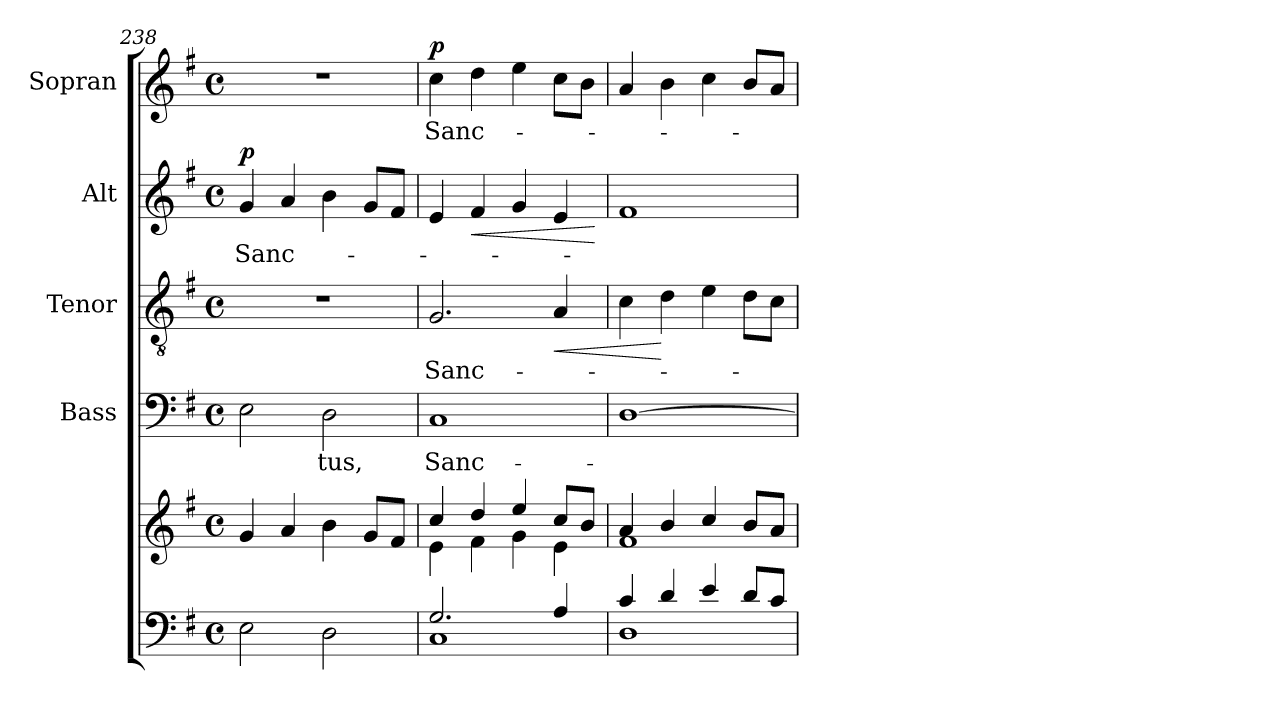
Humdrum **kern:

**kern	**kern	**kern	**text	**kern	**text	**dynam	**kern	**text	**dynam	**kern	**text	**dynam
*part5	*part5	*part4	*part4	*part3	*part3	*part3	*part2	*part2	*part2	*part1	*part1	*part1
*staff6	*staff5	*staff4	*staff4	*staff3	*staff3	*staff3	*staff2	*staff2	*staff2	*staff1	*staff1	*staff1
*	*	*I"Bass	*	*I"Tenor	*	*	*I"Alt	*	*	*I"Sopran	*	*
*	*	*I'B.	*	*I'T.	*	*	*I'A.	*	*	*I'S.	*	*
*clefF4	*clefG2	*clefF4	*	*clefGv2	*	*	*clefG2	*	*	*clefG2	*	*
*k[f#]	*k[f#]	*k[f#]	*	*k[f#]	*	*	*k[f#]	*	*	*k[f#]	*	*
*G:	*G:	*G:	*	*G:	*	*	*G:	*	*	*G:	*	*
*M4/4	*M4/4	*M4/4	*	*M4/4	*	*	*M4/4	*	*	*M4/4	*	*
*met(c)	*met(c)	*met(c)	*	*met(c)	*	*	*met(c)	*	*	*met(c)	*	*
=238	=238	=238	=238	=238	=238	=238	=238	=238	=238	=238	=238	=238
!	!	!	!	!	!	!	!	!LO:LY:b	!LO:DY:a	!	!	!
2E\	4g/	2E\	.	1r	.	.	4g/	Sanc-	p	1r	.	.
.	4a/	.	.	.	.	.	4a/	.	.	.	.	.
!	!	!	!LO:LY:b	!	!	!	!	!	!	!	!	!
2D\	4b\	2D\	-tus,	.	.	.	4b\	.	.	.	.	.
.	8g/L	.	.	.	.	.	8g/L	.	.	.	.	.
.	8f#/J	.	.	.	.	.	8f#/J	.	.	.	.	.
=239	=239	=239	=239	=239	=239	=239	=239	=239	=239	=239	=239	=239
*^	*^	*	*	*	*	*	*	*	*	*	*	*
!	!	!	!	!	!LO:LY:b	!	!LO:LY:b	!	!	!	!	!	!LO:LY:b	!LO:DY:a
2.G/	1C	4cc/	4e\	1C	Sanc-	2.G/	Sanc-	.	4e/	.	.	4cc\	Sanc-	p
!	!	!	!	!	!	!	!	!	!	!	!LO:HP:b	!	!	!
.	.	4dd/	4f#\	.	.	.	.	.	4f#/	.	<	4dd\	.	.
.	.	4ee/	4g\	.	.	.	.	.	4g/	.	.	4ee\	.	.
!	!	!	!	!	!	!	!	!LO:HP:b	!	!	!	!	!	!
4A/	.	8cc/L	4e\	.	.	4A/	.	<	4e/	.	.	8cc\L	.	.
.	.	8b/J	.	.	.	.	.	.	.	.	.	8b\J	.	.
*v	*v	*	*	*	*	*	*	*	*	*	*	*	*	*
*	*v	*v	*	*	*	*	*	*	*	*	*	*	*
.	.	.	.	.	.	.	.	.	[	.	.	.
=240	=240	=240	=240	=240	=240	=240	=240	=240	=240	=240	=240	=240
*^	*^	*	*	*	*	*	*	*	*	*	*	*
4c/	1D	4a/	1f#	[1D	.	4c\	.	.	1f#	.	.	4a/	.	.
4d/	.	4b/	.	.	.	4d\	.	[	.	.	.	4b\	.	.
4e/	.	4cc/	.	.	.	4e\	.	.	.	.	.	4cc\	.	.
8d/L	.	8b/L	.	.	.	8d\L	.	.	.	.	.	8b/L	.	.
8c/J	.	8a/J	.	.	.	8c\J	.	.	.	.	.	8a/J	.	.
*v	*v	*	*	*	*	*	*	*	*	*	*	*	*	*
*	*v	*v	*	*	*	*	*	*	*	*	*	*	*
=	=	=	=	=	=	=	=	=	=	=	=	=
*-	*-	*-	*-	*-	*-	*-	*-	*-	*-	*-	*-	*-
